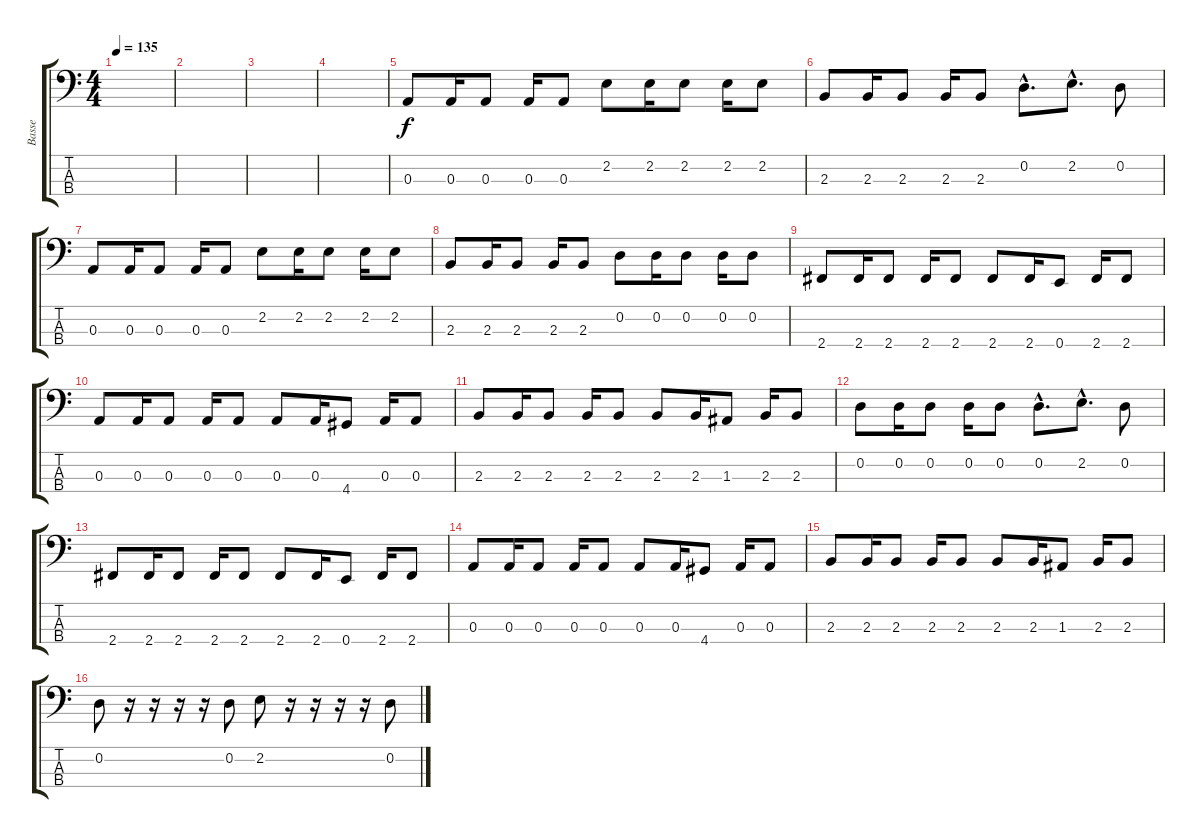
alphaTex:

\track ("Basse" "Basse") {instrument electricbasspick}
\staff {score tabs}
\tuning (G2 D2 A1 E1) {hide}
\ts (4 4)
\tempo 135
\clef f4
\ks c
|
|
|
|
0.3.8 0.3.16 0.3.8 0.3.16 0.3.8 2.2.8 2.2.16 2.2.8 2.2.16 2.2.8 |
2.3.8 2.3.16 2.3.8 2.3.16 2.3.8 0.2{hac}.8{d} 2.2{hac}.8{d} 0.2.8 |
0.3.8 0.3.16 0.3.8 0.3.16 0.3.8 2.2.8 2.2.16 2.2.8 2.2.16 2.2.8 |
2.3.8 2.3.16 2.3.8 2.3.16 2.3.8 0.2.8 0.2.16 0.2.8 0.2.16 0.2.8 |
2.4.8 2.4.16 2.4.8 2.4.16 2.4.8 2.4.8 2.4.16 0.4.8 2.4.16 2.4.8 |
0.3.8 0.3.16 0.3.8 0.3.16 0.3.8 0.3.8 0.3.16 4.4.8 0.3.16 0.3.8 |
2.3.8 2.3.16 2.3.8 2.3.16 2.3.8 2.3.8 2.3.16 1.3.8 2.3.16 2.3.8 |
0.2.8 0.2.16 0.2.8 0.2.16 0.2.8 0.2{hac}.8{d} 2.2{hac}.8{d} 0.2.8 |
2.4.8 2.4.16 2.4.8 2.4.16 2.4.8 2.4.8 2.4.16 0.4.8 2.4.16 2.4.8 |
0.3.8 0.3.16 0.3.8 0.3.16 0.3.8 0.3.8 0.3.16 4.4.8 0.3.16 0.3.8 |
2.3.8 2.3.16 2.3.8 2.3.16 2.3.8 2.3.8 2.3.16 1.3.8 2.3.16 2.3.8 |
0.2.8 r.16 r.16 r.16 r.16 0.2.8 2.2.8 r.16 r.16 r.16 r.16 0.2.8
